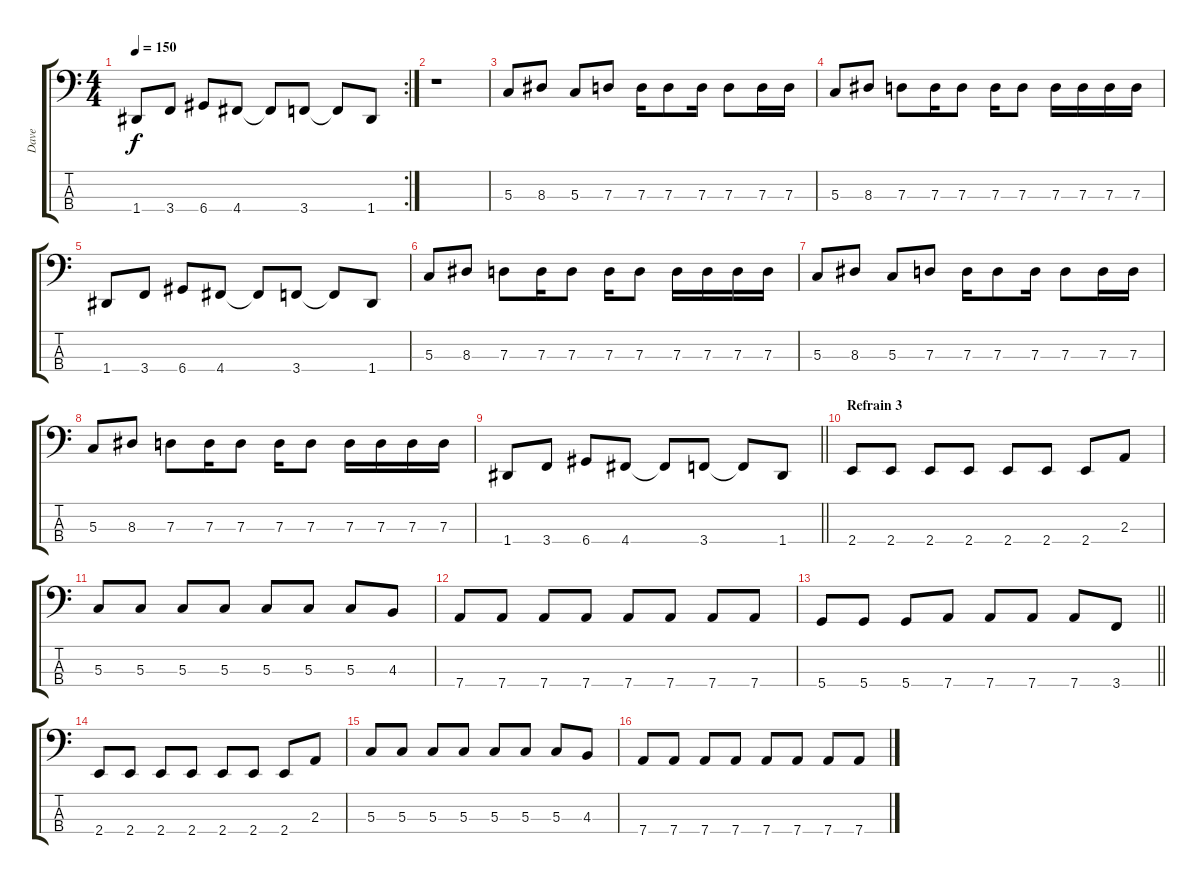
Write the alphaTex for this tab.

\track ("Dave" "Dave") {instrument electricbasspick}
\staff {score tabs}
\tuning (F2 C2 G1 D1) {hide}
\rc 2
\ts (4 4)
\tempo 150
\clef f4
\ks c
1.4.8{dy f} 3.4.8 6.4.8 4.4.8 4.4{t}.8 3.4.8 3.4{t}.8 1.4.8 |
r.1 |
5.3.8 8.3.8 5.3.8 7.3.8 7.3.16 7.3.8 7.3.16 7.3.8 7.3.16 7.3.16 |
5.3.8 8.3.8 7.3.8 7.3.16 7.3.8 7.3.16 7.3.8 7.3.16 7.3.16 7.3.16 7.3.16 |
1.4.8 3.4.8 6.4.8 4.4.8 4.4{t}.8 3.4.8 3.4{t}.8 1.4.8 |
5.3.8 8.3.8 7.3.8 7.3.16 7.3.8 7.3.16 7.3.8 7.3.16 7.3.16 7.3.16 7.3.16 |
5.3.8 8.3.8 5.3.8 7.3.8 7.3.16 7.3.8 7.3.16 7.3.8 7.3.16 7.3.16 |
5.3.8 8.3.8 7.3.8 7.3.16 7.3.8 7.3.16 7.3.8 7.3.16 7.3.16 7.3.16 7.3.16 |
\barLineRight lightlight
1.4.8 3.4.8 6.4.8 4.4.8 4.4{t}.8 3.4.8 3.4{t}.8 1.4.8 |
\section ("" "Refrain 3")
2.4.8 2.4.8 2.4.8 2.4.8 2.4.8 2.4.8 2.4.8 2.3.8 |
5.3.8 5.3.8 5.3.8 5.3.8 5.3.8 5.3.8 5.3.8 4.3.8 |
7.4.8 7.4.8 7.4.8 7.4.8 7.4.8 7.4.8 7.4.8 7.4.8 |
\barLineRight lightlight
5.4.8 5.4.8 5.4.8 7.4.8 7.4.8 7.4.8 7.4.8 3.4.8 |
2.4.8 2.4.8 2.4.8 2.4.8 2.4.8 2.4.8 2.4.8 2.3.8 |
5.3.8 5.3.8 5.3.8 5.3.8 5.3.8 5.3.8 5.3.8 4.3.8 |
7.4.8 7.4.8 7.4.8 7.4.8 7.4.8 7.4.8 7.4.8 7.4.8
